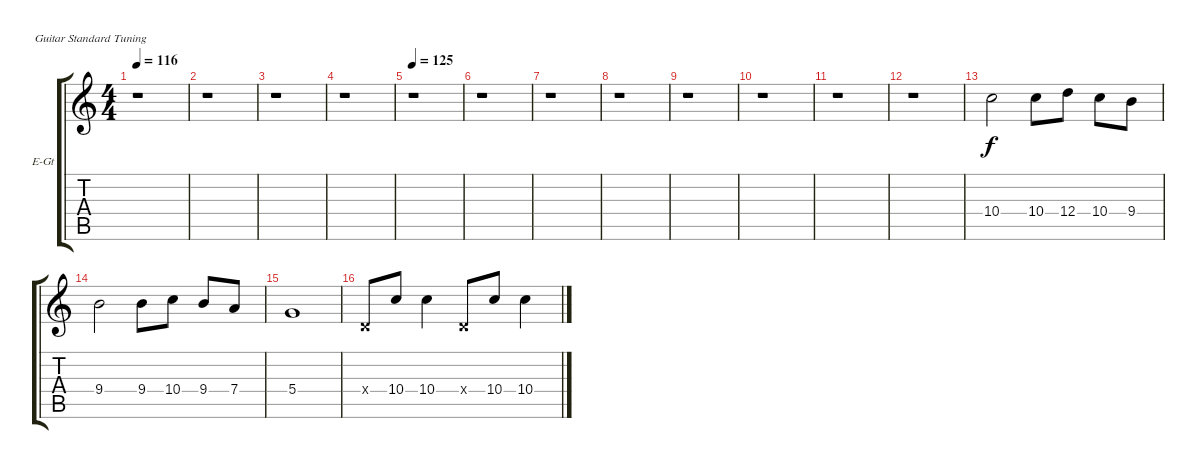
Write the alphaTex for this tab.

\bracketExtendMode groupsimilarinstruments
\firstSystemTrackNameOrientation horizontal
\otherSystemsTrackNameOrientation horizontal
\track ("Kirk" "E-Gt") {instrument distortionguitar}
\staff {score tabs}
\tuning (E4 B3 G3 D3 A2 E2)
\ts (4 4)
\tempo 116
\clef g2
\ks c
r.1{dy f} |
r.1 |
r.1 |
r.1 |
\tempo 125
r.1 |
r.1 |
r.1 |
r.1 |
r.1 |
r.1 |
r.1 |
r.1 |
10.4.2 10.4.8 12.4.8 10.4.8 9.4.8 |
9.4.2 9.4.8 10.4.8 9.4.8 7.4.8 |
5.4.1 |
0.4{x}.8 10.4.8 10.4.4 0.4{x}.8 10.4.8 10.4.4
